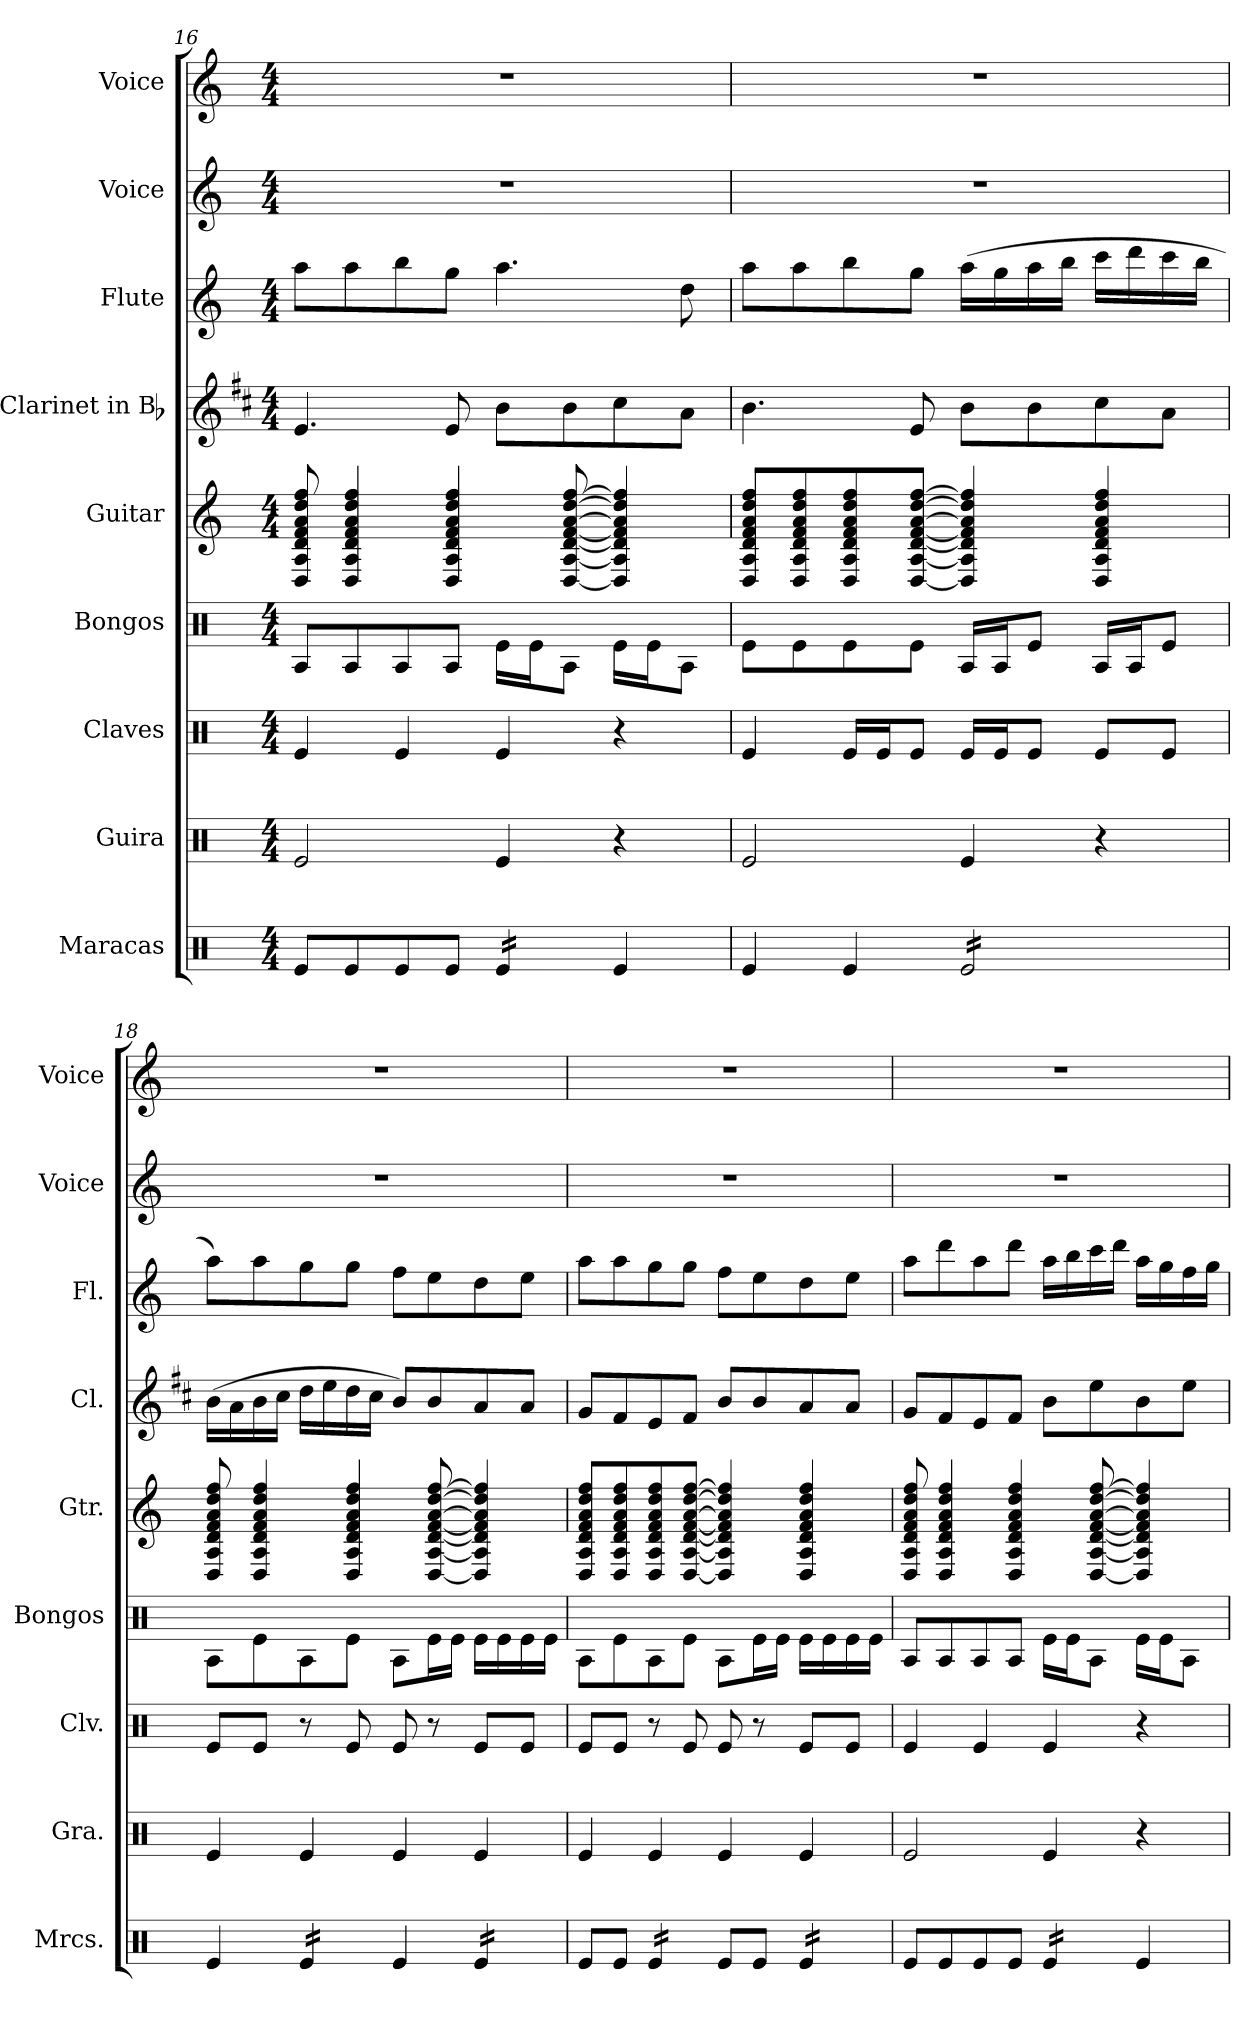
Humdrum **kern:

**kern	**kern	**kern	**kern	**kern	**kern	**kern	**kern	**kern
*part9	*part8	*part7	*part6	*part5	*part4	*part3	*part2	*part1
*staff9	*staff8	*staff7	*staff6	*staff5	*staff4	*staff3	*staff2	*staff1
*I"Maracas	*I"Guira	*I"Claves	*I"Bongos	*I"Guitar	*I"Clarinet in Bb	*I"Flute	*I"Voice	*I"Voice
*I'Mrcs.	*I'Gra.	*I'Clv.	*I'Bongos	*I'Gtr.	*I'Cl.	*I'Fl.	*I'Voice	*I'Voice
*clefX	*clefX	*clefX	*clefX	*clefG2	*clefG2	*clefG2	*clefG2	*clefG2
*	*	*	*	*ITrd7c12	*ITrd1c2	*	*	*
*k[]	*k[]	*k[]	*k[]	*k[]	*k[]	*k[]	*k[]	*k[]
*C:	*C:	*C:	*C:	*C:	*C:	*C:	*C:	*C:
*M4/4	*M4/4	*M4/4	*M4/4	*M4/4	*M4/4	*M4/4	*M4/4	*M4/4
=16	=16	=16	=16	=16	=16	=16	=16	=16
8Rei/L	2Rei/	4Rei/	8RAi/L	8DDi/ 8AAi 8Di 8Fi 8Ai 8di 8fi	4.di/	8aai\L	1r	1r
8Rei/	.	.	8RAi/	4DDi/ 4AAi 4Di 4Fi 4Ai 4di 4fi	.	8aai\	.	.
8Rei/	.	4Rei/	8RAi/	.	.	8bbi\	.	.
8Rei/J	.	.	8RAi/J	4DDi/ 4AAi 4Di 4Fi 4Ai 4di 4fi	8di/	8ggi\J	.	.
*tremolo	*	*	*	*	*	*	*	*
16Rei/LL	4Rei/	4Rei/	16Rei\LL	.	8ai\L	4.aai\	.	.
16Rei/	.	.	16Rei\J	.	.	.	.	.
16Rei/	.	.	8RAi\J	[8DDi/ [8AAi [8Di [8Fi [8Ai [8di [8fi	8ai\	.	.	.
16Rei/JJ	.	.	.	.	.	.	.	.
*Xtremolo	*	*	*	*	*	*	*	*
4Rei/	4r	4r	16Rei\LL	4DDi/] 4AAi] 4Di] 4Fi] 4Ai] 4di] 4fi]	8bi\	.	.	.
.	.	.	16Rei\J	.	.	.	.	.
.	.	.	8RAi\J	.	8gi\J	8ddi\	.	.
=17	=17	=17	=17	=17	=17	=17	=17	=17
4Rei/	2Rei/	4Rei/	8Rei\L	8DDi/ 8AAi 8Di 8Fi 8Ai 8di 8fiL	4.ai\	8aai\L	1r	1r
.	.	.	8Rei\	8DDi/ 8AAi 8Di 8Fi 8Ai 8di 8fi	.	8aai\	.	.
4Rei/	.	16Rei/LL	8Rei\	8DDi/ 8AAi 8Di 8Fi 8Ai 8di 8fi	.	8bbi\	.	.
.	.	16Rei/J	.	.	.	.	.	.
.	.	8Rei/J	8Rei\J	[8DDi/ [8AAi [8Di [8Fi [8Ai [8di [8fiJ	8di/	8ggi\J	.	.
*tremolo	*	*	*	*	*	*	*	*
16Rei/LL	4Rei/	16Rei/LL	16RAi/LL	4DDi/] 4AAi] 4Di] 4Fi] 4Ai] 4di] 4fi]	8ai\L	(16aai\LL	.	.
16Rei/	.	16Rei/J	16RAi/J	.	.	16ggi\	.	.
16Rei/	.	8Rei/J	8Rei/J	.	8ai\	16aai\	.	.
16Rei/	.	.	.	.	.	16bbi\JJ	.	.
16Rei/	4r	8Rei/L	16RAi/LL	4DDi/ 4AAi 4Di 4Fi 4Ai 4di 4fi	8bi\	16ccci\LL	.	.
16Rei/	.	.	16RAi/J	.	.	16dddi\	.	.
16Rei/	.	8Rei/J	8Rei/J	.	8gi\J	16ccci\	.	.
16Rei/JJ	.	.	.	.	.	16bbi\JJ	.	.
*Xtremolo	*	*	*	*	*	*	*	*
=18	=18	=18	=18	=18	=18	=18	=18	=18
4Rei/	4Rei/	8Rei/L	8RAi\L	8DDi/ 8AAi 8Di 8Fi 8Ai 8di 8fi	(16ai\LL	8aai\L)	1r	1r
.	.	.	.	.	16gi\	.	.	.
.	.	8Rei/J	8Rei\	4DDi/ 4AAi 4Di 4Fi 4Ai 4di 4fi	16ai\	8aai\	.	.
.	.	.	.	.	16bi\JJ	.	.	.
*tremolo	*	*	*	*	*	*	*	*
16Rei/LL	4Rei/	8r	8RAi\	.	16cci\LL	8ggi\	.	.
16Rei/	.	.	.	.	16ddi\	.	.	.
16Rei/	.	8Rei/	8Rei\J	4DDi/ 4AAi 4Di 4Fi 4Ai 4di 4fi	16cci\	8ggi\J	.	.
16Rei/JJ	.	.	.	.	16bi\JJ	.	.	.
*Xtremolo	*	*	*	*	*	*	*	*
4Rei/	4Rei/	8Rei/	8RAi\L	.	8ai/L)	8ffi\L	.	.
.	.	8r	16Rei\L	[8DDi/ [8AAi [8Di [8Fi [8Ai [8di [8fi	8ai/	8eei\	.	.
.	.	.	16Rei\JJ	.	.	.	.	.
*tremolo	*	*	*	*	*	*	*	*
16Rei/LL	4Rei/	8Rei/L	16Rei\LL	4DDi/] 4AAi] 4Di] 4Fi] 4Ai] 4di] 4fi]	8gi/	8ddi\	.	.
16Rei/	.	.	16Rei\	.	.	.	.	.
16Rei/	.	8Rei/J	16Rei\	.	8gi/J	8eei\J	.	.
16Rei/JJ	.	.	16Rei\JJ	.	.	.	.	.
*Xtremolo	*	*	*	*	*	*	*	*
!!LO:LB:g=z
=19	=19	=19	=19	=19	=19	=19	=19	=19
8Rei/L	4Rei/	8Rei/L	8RAi\L	8DDi/ 8AAi 8Di 8Fi 8Ai 8di 8fiL	8fi/L	8aai\L	1r	1r
8Rei/J	.	8Rei/J	8Rei\	8DDi/ 8AAi 8Di 8Fi 8Ai 8di 8fi	8ei/	8aai\	.	.
*tremolo	*	*	*	*	*	*	*	*
16Rei/LL	4Rei/	8r	8RAi\	8DDi/ 8AAi 8Di 8Fi 8Ai 8di 8fi	8di/	8ggi\	.	.
16Rei/	.	.	.	.	.	.	.	.
16Rei/	.	8Rei/	8Rei\J	[8DDi/ [8AAi [8Di [8Fi [8Ai [8di [8fiJ	8ei/J	8ggi\J	.	.
16Rei/JJ	.	.	.	.	.	.	.	.
*Xtremolo	*	*	*	*	*	*	*	*
8Rei/L	4Rei/	8Rei/	8RAi\L	4DDi/] 4AAi] 4Di] 4Fi] 4Ai] 4di] 4fi]	8ai/L	8ffi\L	.	.
8Rei/J	.	8r	16Rei\L	.	8ai/	8eei\	.	.
.	.	.	16Rei\JJ	.	.	.	.	.
*tremolo	*	*	*	*	*	*	*	*
16Rei/LL	4Rei/	8Rei/L	16Rei\LL	4DDi/ 4AAi 4Di 4Fi 4Ai 4di 4fi	8gi/	8ddi\	.	.
16Rei/	.	.	16Rei\	.	.	.	.	.
16Rei/	.	8Rei/J	16Rei\	.	8gi/J	8eei\J	.	.
16Rei/JJ	.	.	16Rei\JJ	.	.	.	.	.
*Xtremolo	*	*	*	*	*	*	*	*
=20	=20	=20	=20	=20	=20	=20	=20	=20
8Rei/L	2Rei/	4Rei/	8RAi/L	8DDi/ 8AAi 8Di 8Fi 8Ai 8di 8fi	8fi/L	8aai\L	1r	1r
8Rei/	.	.	8RAi/	4DDi/ 4AAi 4Di 4Fi 4Ai 4di 4fi	8ei/	8dddi\	.	.
8Rei/	.	4Rei/	8RAi/	.	8di/	8aai\	.	.
8Rei/J	.	.	8RAi/J	4DDi/ 4AAi 4Di 4Fi 4Ai 4di 4fi	8ei/J	8dddi\J	.	.
*tremolo	*	*	*	*	*	*	*	*
16Rei/LL	4Rei/	4Rei/	16Rei\LL	.	8ai\L	16aai\LL	.	.
16Rei/	.	.	16Rei\J	.	.	16bbi\	.	.
16Rei/	.	.	8RAi\J	[8DDi/ [8AAi [8Di [8Fi [8Ai [8di [8fi	8ddi\	16ccci\	.	.
16Rei/JJ	.	.	.	.	.	16dddi\JJ	.	.
*Xtremolo	*	*	*	*	*	*	*	*
4Rei/	4r	4r	16Rei\LL	4DDi/] 4AAi] 4Di] 4Fi] 4Ai] 4di] 4fi]	8ai\	16aai\LL	.	.
.	.	.	16Rei\J	.	.	16ggi\	.	.
.	.	.	8RAi\J	.	8ddi\J	16ffi\	.	.
.	.	.	.	.	.	16ggi\JJ	.	.
=	=	=	=	=	=	=	=	=
*-	*-	*-	*-	*-	*-	*-	*-	*-
